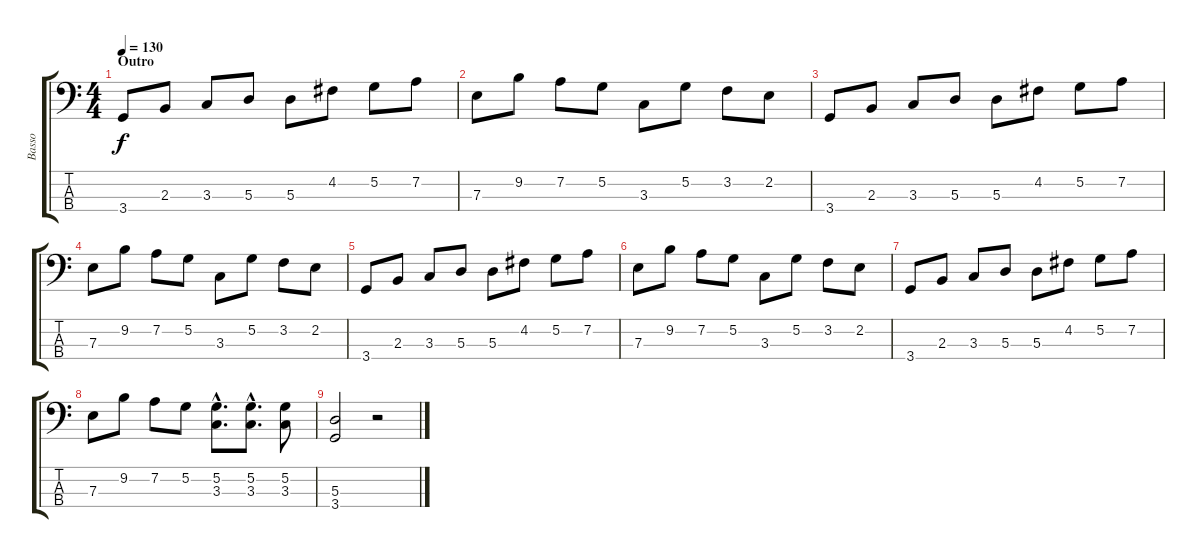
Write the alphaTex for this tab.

\track ("Basso" "Basso") {instrument electricbassfinger}
\staff {score tabs}
\tuning (G2 D2 A1 E1) {hide}
\ts (4 4)
\section ("" "Outro")
\tempo 130
\clef f4
\ks c
3.4.8{dy f} 2.3.8 3.3.8 5.3.8 5.3.8 4.2.8 5.2.8 7.2.8 |
7.3.8 9.2.8 7.2.8 5.2.8 3.3.8 5.2.8 3.2.8 2.2.8 |
3.4.8 2.3.8 3.3.8 5.3.8 5.3.8 4.2.8 5.2.8 7.2.8 |
7.3.8 9.2.8 7.2.8 5.2.8 3.3.8 5.2.8 3.2.8 2.2.8 |
3.4.8 2.3.8 3.3.8 5.3.8 5.3.8 4.2.8 5.2.8 7.2.8 |
7.3.8 9.2.8 7.2.8 5.2.8 3.3.8 5.2.8 3.2.8 2.2.8 |
3.4.8 2.3.8 3.3.8 5.3.8 5.3.8 4.2.8 5.2.8 7.2.8 |
7.3.8 9.2.8 7.2.8 5.2.8 (5.2{hac} 3.3{hac}).8{d} (5.2{hac} 3.3{hac}).8{d} (5.2 3.3).8 |
(5.3 3.4).2 r.2
